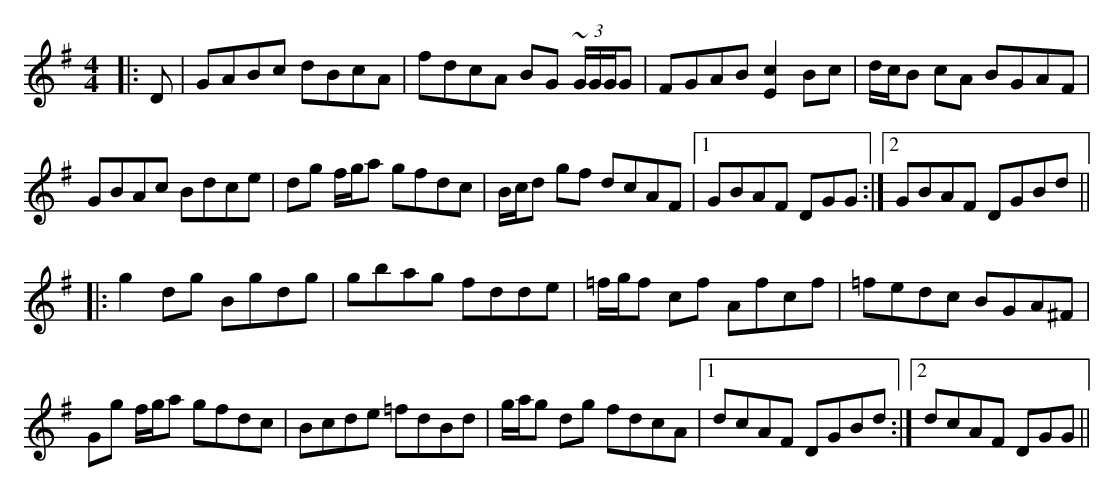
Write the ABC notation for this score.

X:1
M:4/4
K:G
|:D|GABc dBcA|fdcA BG ~(3G/G/G/G|FGAB [c2E2] Bc|d/c/B cA BGAF|
GBAc Bdce|dg f/g/a gfdc|B/c/d gf dcAF|1 GBAF DGG:|2 GBAF DGBd||
|:g2 dg Bgdg|gbag fdde|=f/g/f cf Afcf|=fedc BGA^F|
Gg f/g/a gfdc|Bcde =fdBd|g/a/g dg fdcA|1 dcAF DGBd:|2 dcAF DGG||
